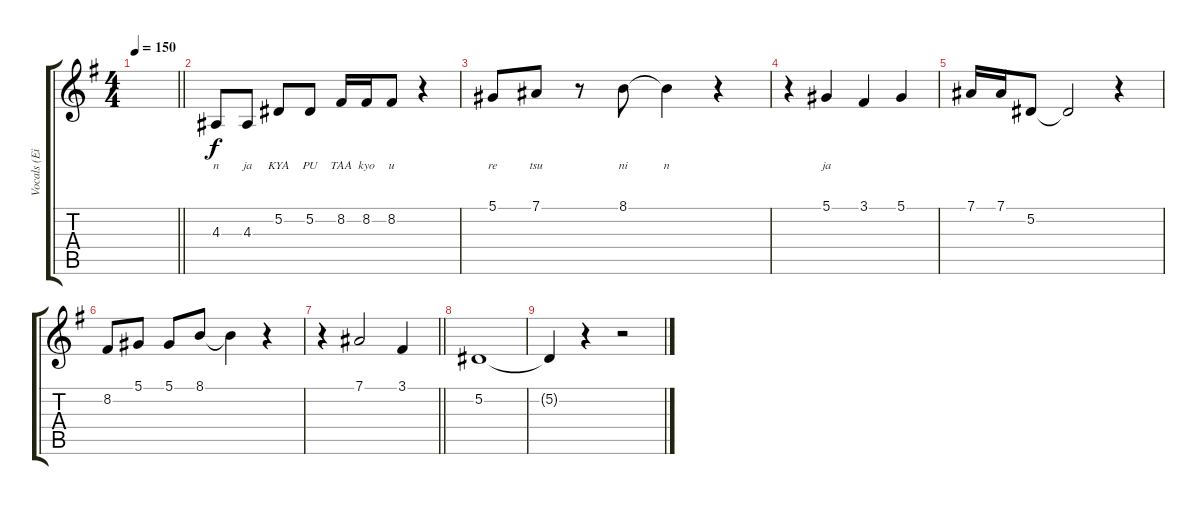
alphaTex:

\track ("Vocals (Eizo)" "Vocals (Ei") {instrument flute}
\staff {score tabs}
\tuning (Eb4 Bb3 Gb3 Db3 Ab2 Eb2) {hide}
\ts (4 4)
\tempo 150
\clef g2
\barLineRight lightlight
\ks g
|
4.3.8{lyrics (0 "n") lyrics (1 "") lyrics (2 "") lyrics (3 "") lyrics (4 "")} 4.3.8{lyrics (0 "ja") lyrics (1 "") lyrics (2 "") lyrics (3 "") lyrics (4 "")} 5.2.8{lyrics (0 "KYA") lyrics (1 "") lyrics (2 "") lyrics (3 "") lyrics (4 "")} 5.2.8{lyrics (0 "PU") lyrics (1 "") lyrics (2 "") lyrics (3 "") lyrics (4 "")} 8.2.16{lyrics (0 "TAA") lyrics (1 "") lyrics (2 "") lyrics (3 "") lyrics (4 "")} 8.2.16{lyrics (0 "kyo") lyrics (1 "") lyrics (2 "") lyrics (3 "") lyrics (4 "")} 8.2.8{lyrics (0 "u") lyrics (1 "") lyrics (2 "") lyrics (3 "") lyrics (4 "")} r.4 |
5.1.8{lyrics (0 "re") lyrics (1 "") lyrics (2 "") lyrics (3 "") lyrics (4 "")} 7.1.8{lyrics (0 "tsu") lyrics (1 "") lyrics (2 "") lyrics (3 "") lyrics (4 "")} r.8 8.1.8{lyrics (0 "ni") lyrics (1 "") lyrics (2 "") lyrics (3 "") lyrics (4 "")} 8.1{t}.4{lyrics (0 "n") lyrics (1 "") lyrics (2 "") lyrics (3 "") lyrics (4 "")} r.4 |
r.4 5.1.4{lyrics (0 "ja") lyrics (1 "") lyrics (2 "") lyrics (3 "") lyrics (4 "")} 3.1.4 5.1.4 |
7.1.16 7.1.16 5.2.8 5.2{t}.2 r.4 |
8.2.8 5.1.8 5.1.8 8.1.8 8.1{t}.4 r.4 |
\barLineRight lightlight
r.4 7.1.2 3.1.4 |
5.2.1 |
5.2{t}.4 r.4 r.2
